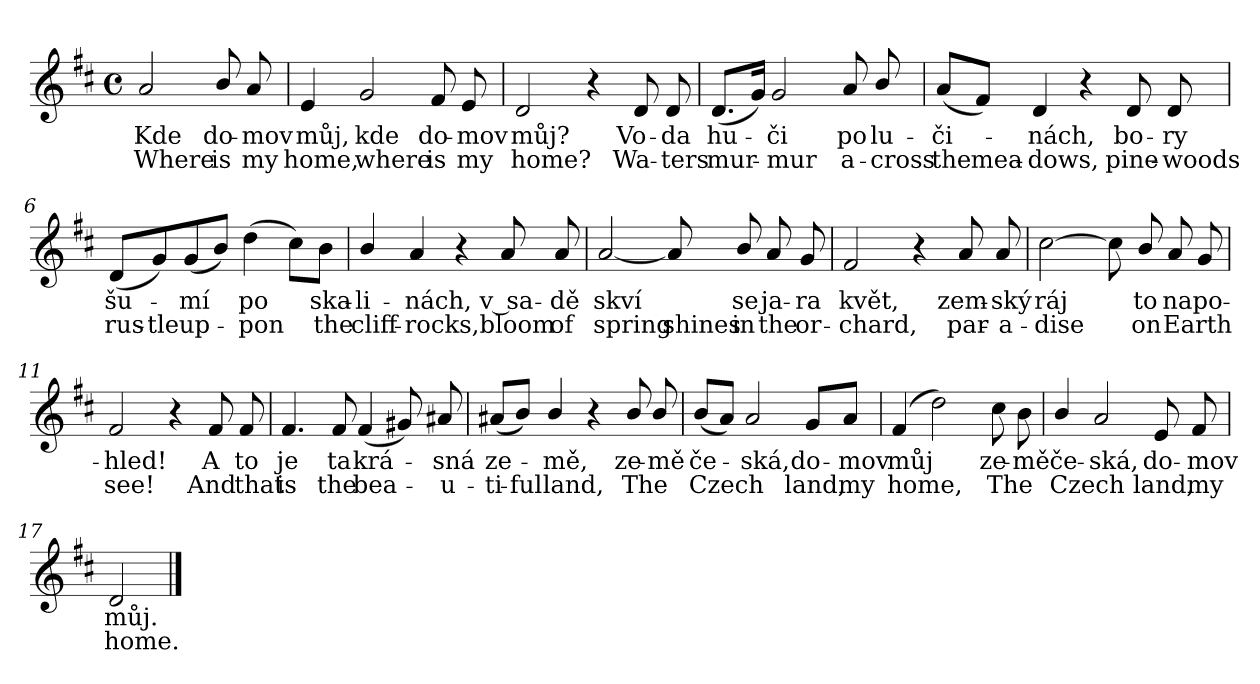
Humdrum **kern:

**kern	**text	**text
*part1	*part1	*part1
*staff1	*staff1	*staff1
*clefG2	*	*
*k[f#c#]	*	*
*D:	*	*
*M4/4	*	*
*met(c)	*	*
*MM88	*	*
=1	=1	=1
2a	Kde	Where
8b/	do-	is
8a	-mov	my
=2	=2	=2
4e	můj,	home,
2g	kde	where
8f#	do-	is
8e	-mov	my
=3	=3	=3
2d	můj?	home?
4r	.	.
8d	Vo-	Wa-
8d	-da	-ters
=4	=4	=4
(8.dL	hu-	mur-
16gJk)	.	.
2g	-či	-mur
8a	po	a-
8b/	lu-	-cross
=5	=5	=5
(8aL	-či-	the
8f#J)	.	mea-
4d	-nách,	-dows,
4r	.	.
8d	bo-	pine-
8d	-ry	-woods
=6	=6	=6
(8dL	šu-	rus-
8g)	.	-tle
(8g	-mí	up-
8bJ)	.	.
(4dd	po	-pon
8cc#L)	.	.
8bJ	ska-	the
=7	=7	=7
4b/	-li-	cliff-
4a	-nách,	-rocks,
4r	.	.
8a	v sa-	bloom
8a	-dě	of
=8	=8	=8
[2a	skví	spring
8a]	.	shines
8b/	se	in
8a	ja-	the
8g	-ra	or-
=9	=9	=9
2f#	květ,	-chard,
4r	.	.
8a	zem-	par-
8a	-ský	-a-
=10	=10	=10
[2cc#	ráj	-dise
8cc#]	.	.
8b/	to	on
8a	na	Earth
8g	po-	.
=11	=11	=11
2f#	-hled!	see!
4r	.	.
8f#	A	And
8f#	to	that
=12	=12	=12
4.f#	je	is
8f#	ta	the
(4f#	krá-	bea-
8g#X)	.	.
8a#X	-sná	-u-
=13	=13	=13
(8a#XL	ze-	-ti-
8bJ)	.	-ful
4b/	-mě,	land,
4r	.	.
8b/	ze-	The
8b/	-mě	.
=14	=14	=14
(8bL	če-	Czech
8aJ)	.	.
2a	-ská,	.
8gL	do-	land,
8aJ	-mov	my
=15	=15	=15
(4f#	můj	home,
2dd)	.	.
8cc#	ze-	The
8b	-mě	.
=16	=16	=16
4b/	če-	Czech
2a	-ská,	.
8e	do-	land,
8f#	-mov	my
=17	=17	=17
2d	můj.	home.
==	==	==
*-	*-	*-
